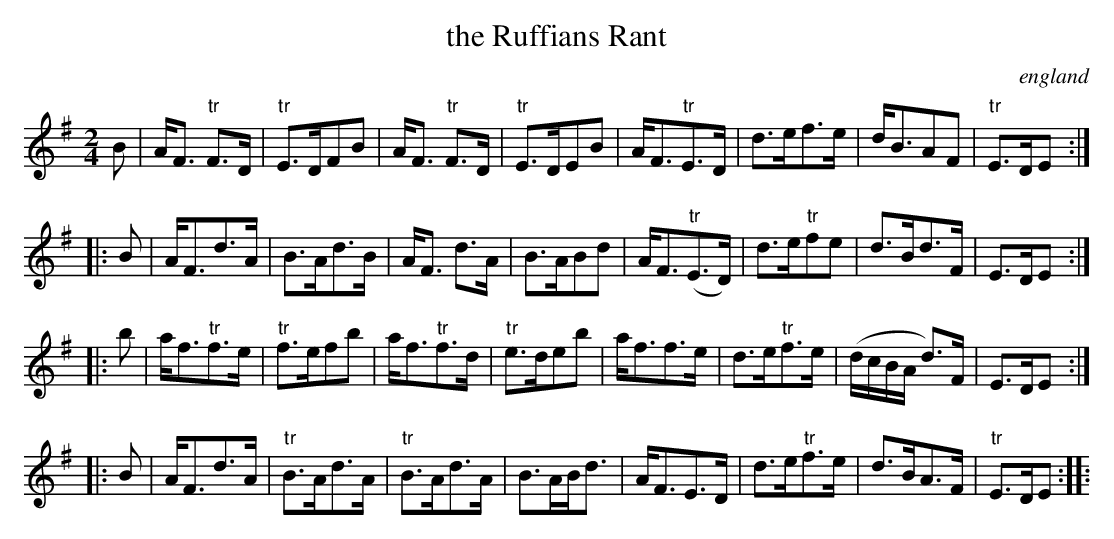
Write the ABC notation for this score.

X:1
T:the Ruffians Rant
O:england
M:2/4
L:1/8
K:Em
B|\
A<F "tr"F>D| "tr"E>DFB| A<F "tr"F>D| "tr"E>DEB|\
A<F"tr"E>D| d>ef>e| d<BAF| "tr"E>DE::
B|\
A<Fd>A| B>Ad>B| A<F d>A| B>ABd|\
A<F("tr"E>D)| d>e"tr"fe| d>Bd>F| E>DE::
b|\
a<f"tr"f>e| "tr"f>efb| a<f"tr"f>d| "tr"e>deb|\
a<ff>e| d>e"tr"f>e| (d/c/B/A/ d3/)F/| E>DE::
B|\
A<Fd>A| "tr"B>Ad>A| "tr"B>Ad>A| B>AB<d|\
A<FE>D| d>e"tr"f>e| d>BA>F| "tr"E>DE::
